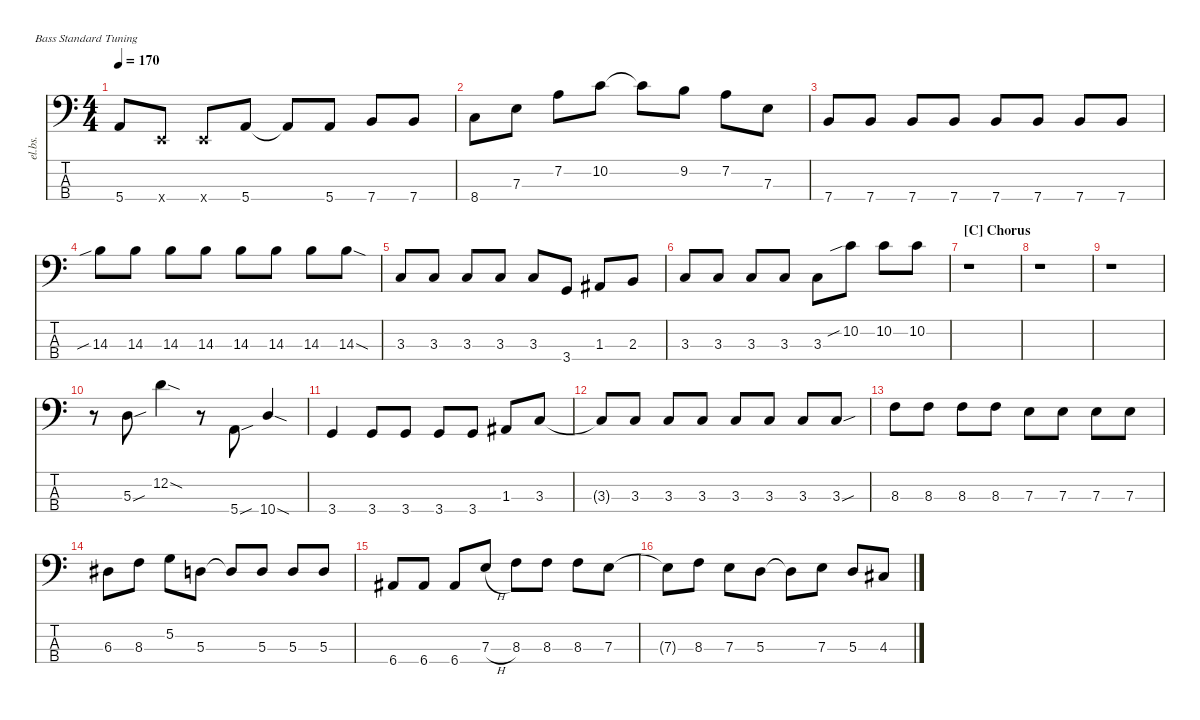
\defaultSystemsLayout 4
\hideDynamics
\bracketExtendMode nobrackets
\track ("Electric Bass" "el.bs.") {instrument electricbassfinger}
\staff {score tabs}
\tuning (G2 D2 A1 E1)
\ts (4 4)
\tempo 170
\clef f4
\ks c
5.4.8{dy mf beam Up} 0.4{x}.8{beam Up} 0.4{x}.8{beam Up} 5.4.8{beam Up} 5.4{t}.8{beam Up} 5.4.8{beam Up} 7.4.8{beam Up} 7.4.8{beam Up} |
8.4.8{beam Down} 7.3.8{beam Down} 7.2.8{beam Down} 10.2.8{beam Down} 10.2{t}.8{beam Down} 9.2.8{beam Down} 7.2.8{beam Down} 7.3.8{beam Down} |
7.4.8{beam Up} 7.4.8{beam Up} 7.4.8{beam Up} 7.4.8{beam Up} 7.4.8{beam Up} 7.4.8{beam Up} 7.4.8{beam Up} 7.4.8{beam Up} |
14.3{sib}.8{beam Down} 14.3.8{beam Down} 14.3.8{beam Down} 14.3.8{beam Down} 14.3.8{beam Down} 14.3.8{beam Down} 14.3.8{beam Down} 14.3{sod}.8{beam Down} |
3.3.8{beam Up} 3.3.8{beam Up} 3.3.8{beam Up} 3.3.8{beam Up} 3.3.8{beam Up} 3.4.8{beam Up} 1.3{acc #}.8{beam Up} 2.3.8{beam Up} |
3.3.8{beam Up} 3.3.8{beam Up} 3.3.8{beam Up} 3.3.8{beam Up} 3.3.8{beam Down} 10.2{sib}.8{beam Down} 10.2.8{beam Down} 10.2.8{beam Down} |
\section ("C" "Chorus")
r.1{beam Down} |
r.1{beam Down} |
r.1{beam Down} |
r.8{beam Down} 5.3{sou}.8{beam Down} 12.2{sod}.4{beam Down} r.8{beam Down} 5.4{sou}.8{beam Up} 10.4{sod}.4{beam Up} |
3.4.4{beam Up} 3.4.8{beam Up} 3.4.8{beam Up} 3.4.8{beam Up} 3.4.8{beam Up} 1.3{acc #}.8{beam Up} 3.3.8{beam Up} |
3.3{t}.8{beam Up} 3.3.8{beam Up} 3.3.8{beam Up} 3.3.8{beam Up} 3.3.8{beam Up} 3.3.8{beam Up} 3.3.8{beam Up} 3.3{sou}.8{beam Up} |
8.3.8{beam Down} 8.3.8{beam Down} 8.3.8{beam Down} 8.3.8{beam Down} 7.3.8{beam Down} 7.3.8{beam Down} 7.3.8{beam Down} 7.3.8{beam Down} |
6.3{acc #}.8{beam Down} 8.3.8{beam Down} 5.2.8{beam Down} 5.3.8{beam Down} 5.3{t}.8{beam Up} 5.3.8{beam Up} 5.3.8{beam Up} 5.3.8{beam Up} |
6.4{acc #}.8{beam Up} 6.4{acc #}.8{beam Up} 6.4{acc #}.8{beam Up} 7.3{h}.8{beam Up} 8.3.8{beam Down} 8.3.8{beam Down} 8.3.8{beam Down} 7.3.8{beam Down} |
7.3{t}.8{beam Down} 8.3.8{beam Down} 7.3.8{beam Down} 5.3.8{beam Down} 5.3{t}.8{beam Down} 7.3.8{beam Down} 5.3.8{beam Up} 4.3{acc #}.8{beam Up}
